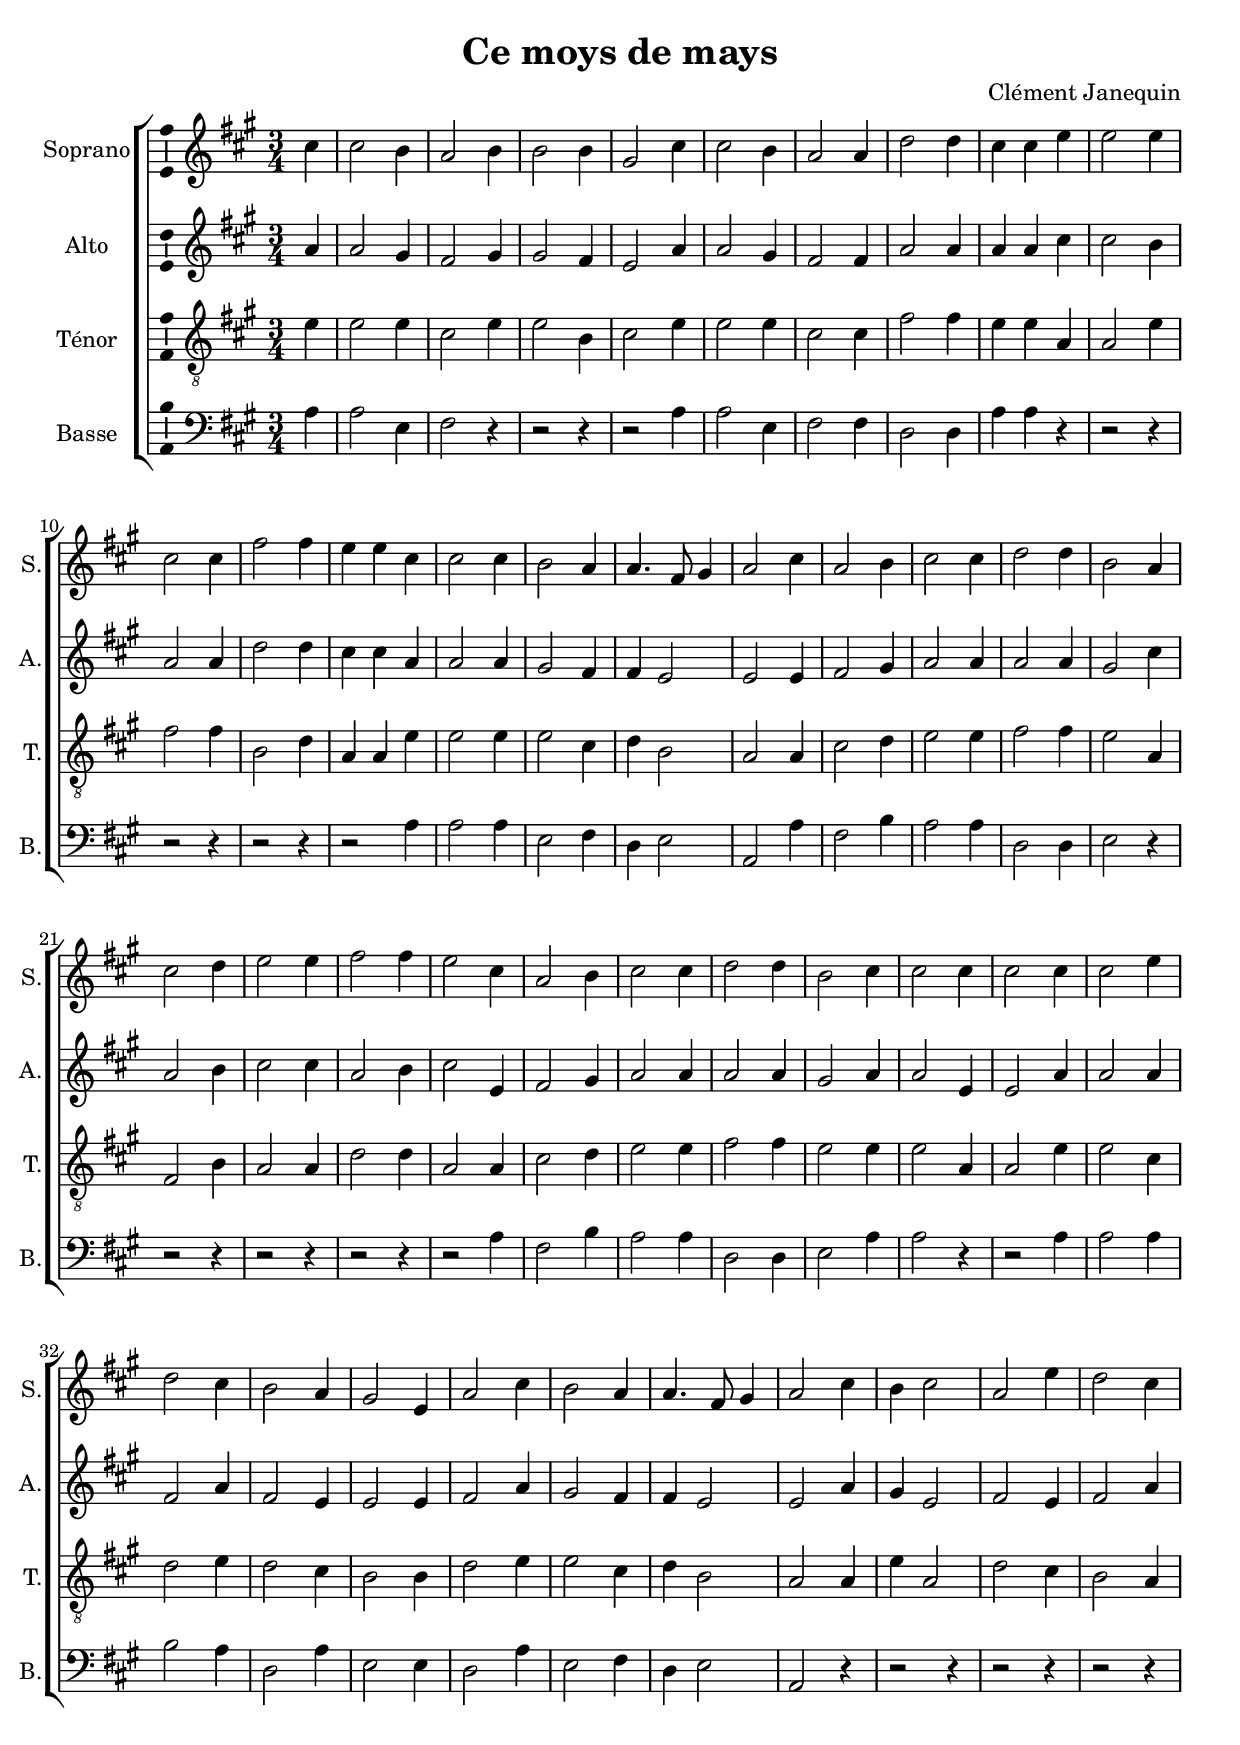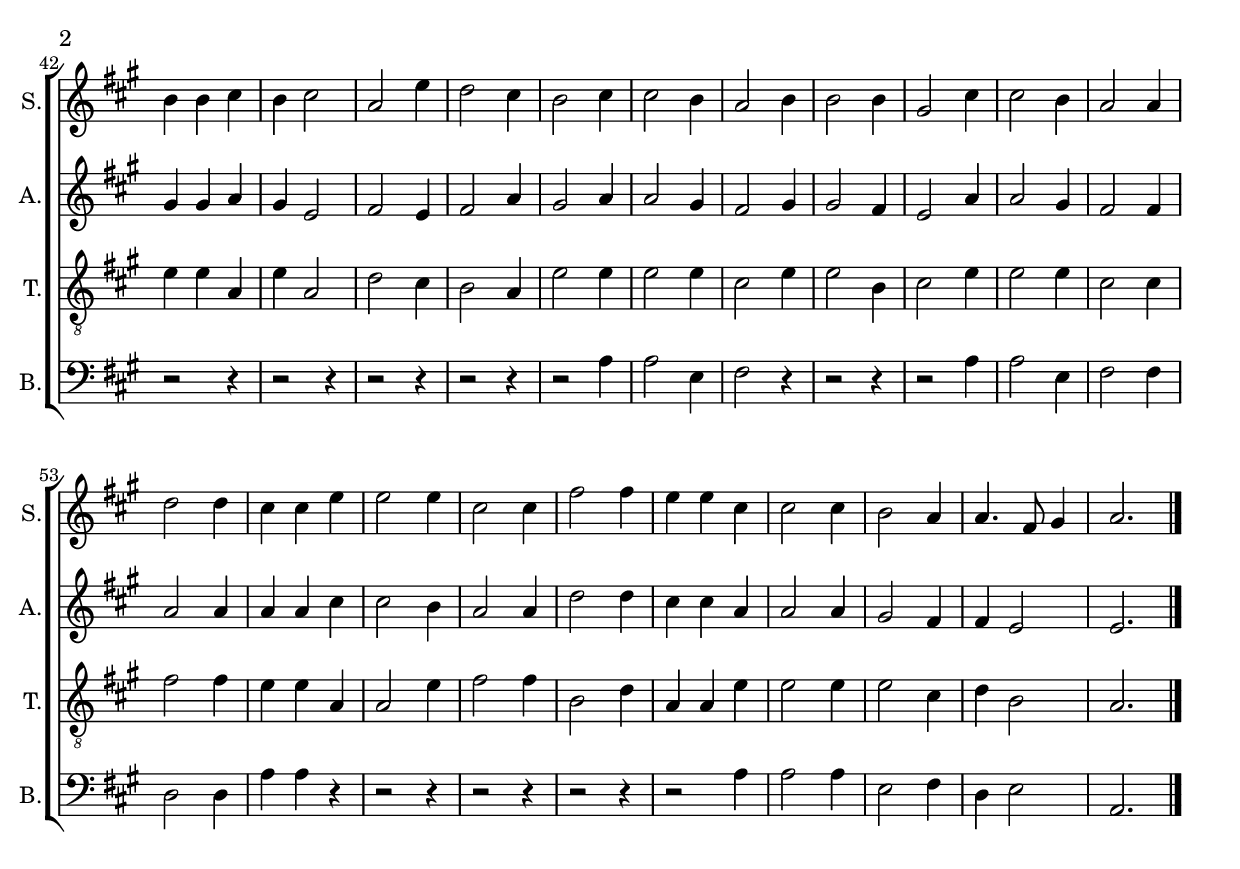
\version "2.14.2"
\language "italiano"

\paper {
  system-system-spacing #'padding = #5
}

\header {
  composer = "Clément Janequin"
  title = "Ce moys de mays"
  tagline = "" % no footer
}

global = {
  \key la \major
  \time 3/4
  \tempo 4 = 180
  \set Score.tempoHideNote = ##t % hide tempo marking
}

crescendo = ^\markup { \italic { cresc. } }
sottoVoce = ^\markup { \italic { sotto voce } }

notesA = {
  \partial 4 dod4
  
  dod2 si4 la2 si4 si2 si4 sold2 dod4 dod2 si4 la2 la4 re2 re4 dod4 dod4 mi4 mi2 mi4 dod2 dod4 fad2 fad4 mi4 mi4 dod4 dod2 dod4 si2 la4 la4. fad8 sold4 la2 dod4 la2 si4 dod2 dod4 re2 re4 si2 la4 dod2 re4 mi2 mi4 fad2 fad4 mi2 dod4 la2 si4 dod2 dod4 re2 re4 si2 dod4 dod2 dod4 dod2 dod4 dod2 mi4 re2 dod4 si2 la4 sold2 mi4 la2 dod4 si2 la4 la4. fad8 sold4 la2 dod4 si4 dod2 la2 mi'4 re2 dod4 si4 si4 dod4 si4 dod2 la2 mi'4 re2 dod4 si2 dod4 dod2 si4 la2 si4 si2 si4 sold2 dod4 dod2 si4 la2 la4 re2 re4 dod4 dod4 mi4 mi2 mi4 dod2 dod4 fad2 fad4 mi4 mi4 dod4 dod2 dod4 si2 la4 la4. fad8 sold4 la2.

  \bar "|."
}

notesB = {
  \partial 4 la4
  
  la2 sold4 fad2 sold4 sold2 fad4 mi2 la4 la2 sold4 fad2 fad4 la2 la4 la4 la4 dod4 dod2 si4 la2 la4 re2 re4 dod4 dod4 la4 la2 la4 sold2 fad4 fad4 mi2 mi2 mi4 fad2 sold4 la2 la4 la2 la4 sold2 dod4 la2 si4 dod2 dod4 la2 si4 dod2 mi,4 fad2 sold4 la2 la4 la2 la4 sold2 la4 la2 mi4 mi2 la4 la2 la4 fad2 la4 fad2 mi4 mi2 mi4 fad2 la4 sold2 fad4 fad4 mi2 mi2 la4 sold4 mi2 fad2 mi4 fad2 la4 sold4 sold4 la4 sold4 mi2 fad2 mi4 fad2 la4 sold2 la4 la2 sold4 fad2 sold4 sold2 fad4 mi2 la4 la2 sold4 fad2 fad4 la2 la4 la4 la4 dod4 dod2 si4 la2 la4 re2 re4 dod4 dod4 la4 la2 la4 sold2 fad4 fad4 mi2 mi2.

  \bar "|."
}

notesC = {
  \partial 4 mi4 mi2
  
  mi4 dod2 mi4 mi2 si4 dod2 mi4 mi2 mi4 dod2 dod4 fad2 fad4 mi4 mi4 la,4 la2 mi'4 fad2 fad4 si,2 re4 la4 la4 mi'4 mi2 mi4 mi2 dod4 re4 si2 la2 la4 dod2 re4 mi2 mi4 fad2 fad4 mi2 la,4 fad2 si4 la2 la4 re2 re4 la2 la4 dod2 re4 mi2 mi4 fad2 fad4 mi2 mi4 mi2 la,4 la2 mi'4 mi2 dod4 re2 mi4 re2 dod4 si2 si4 re2 mi4 mi2 dod4 re4 si2 la2 la4 mi'4 la,2 re2 dod4 si2 la4 mi'4 mi4 la,4 mi'4 la,2 re2 dod4 si2 la4 mi'2 mi4 mi2 mi4 dod2 mi4 mi2 si4 dod2 mi4 mi2 mi4 dod2 dod4 fad2 fad4 mi4 mi4 la,4 la2 mi'4 fad2 fad4 si,2 re4 la4 la4 mi'4 mi2 mi4 mi2 dod4 re4 si2 la2.

  \bar "|."
}

notesD = {
  \partial 4 la4 la2
  
  mi4 fad2 r4 r2 r4 r2 la4 la2 mi4 fad2 fad4 re2 re4 la'4 la4 r4 r2 r4 r2 r4 r2 r4 r2 la4 la2 la4 mi2 fad4 re4 mi2 la,2 la'4 fad2 si4 la2 la4 re,2 re4 mi2 r4 r2 r4 r2 r4 r2 r4 r2 la4 fad2 si4 la2 la4 re,2 re4 mi2 la4 la2 r4 r2 la4 la2 la4 si2 la4 re,2 la'4 mi2 mi4 re2 la'4 mi2 fad4 re4 mi2 la,2 r4 r2 r4 r2 r4 r2 r4 r2 r4 r2 r4 r2 r4 r2 r4 r2 la'4 la2 mi4 fad2 r4 r2 r4 r2 la4 la2 mi4 fad2 fad4 re2 re4 la'4 la4 r4 r2 r4 r2 r4 r2 r4 r2 la4 la2 la4 mi2 fad4 re4 mi2 la,2.
  
  \bar "|."
}

lyricsA = \lyricmode {

}

lyricsB = \lyricmode {

}

lyricsC = \lyricmode {

}

lyricsD = \lyricmode {

}

\score {
  \new ChoirStaff <<
    \new Staff <<
      \set Staff.midiInstrument = #"choir aahs"
      \new Voice = "Soprano" <<
        \global
        \set Staff.instrumentName = #"Soprano"
        \set Staff.shortInstrumentName = #"S."
        \relative do'' {
          \clef treble
          \notesA
        }
        \addlyrics {
          \lyricsA
        }
      >>
    >>
    \new Staff <<
      \set Staff.midiInstrument = #"choir aahs"
      \new Voice = "Alto" <<
        \global
        \set Staff.instrumentName = #"Alto"
        \set Staff.shortInstrumentName = #"A."
        \relative la' {
          \clef treble
          \notesB
        }
        \addlyrics {
          \lyricsB
        }
      >>
    >>
    \new Staff <<
      \set Staff.midiInstrument = #"choir aahs"
      \new Voice = "Ténor" <<
        \global
        \set Staff.instrumentName = #"Ténor"
        \set Staff.shortInstrumentName = #"T."
        \relative do' {
          \clef "G_8"
          \notesC
        }
        \addlyrics {
          \lyricsC
        }
      >>
    >>
    \new Staff <<
      \set Staff.midiInstrument = #"choir aahs"
      \new Voice = "Basse" <<
        \global
        \set Staff.instrumentName = #"Basse"
        \set Staff.shortInstrumentName = #"B."
        \relative do' {
          \clef bass
          \notesD
        }
        \addlyrics {
          \lyricsD
        }
      >>
    >>
  >>

  \midi { }

  \layout {
    \context {
      \Voice
      \consists Ambitus_engraver % display ambitus
    }
  }
}